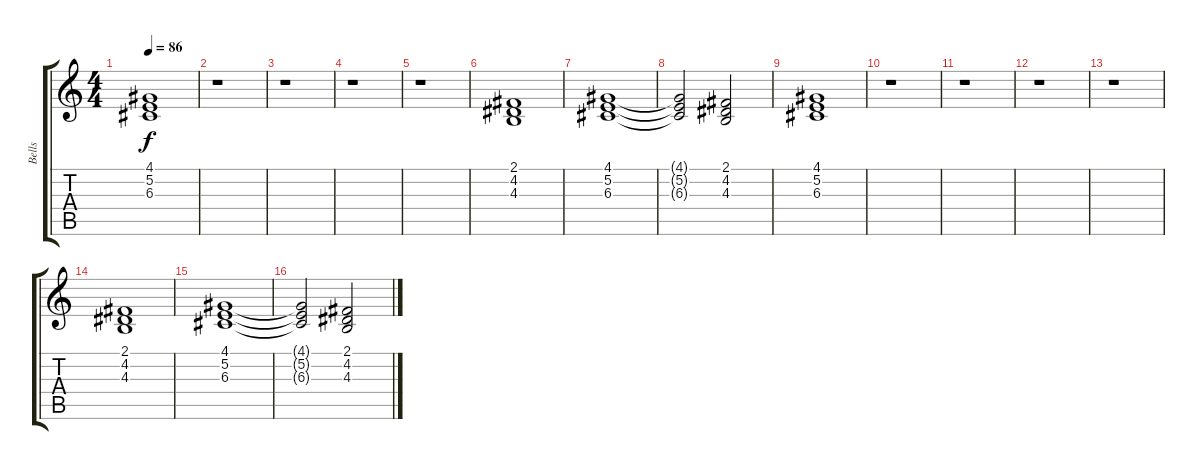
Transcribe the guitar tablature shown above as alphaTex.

\track ("Bells" "Bells") {instrument tubularbells}
\staff {score tabs}
\tuning (E4 B3 G3 D3 A2 E2) {hide}
\ts (4 4)
\tempo 86
\clef g2
\ks c
(4.1 5.2 6.3).1{dy f} |
r.1 |
r.1 |
r.1 |
r.1 |
(2.1 4.2 4.3).1 |
(4.1 5.2 6.3).1 |
(4.1{t} 5.2{t} 6.3{t}).2 (2.1 4.2 4.3).2 |
(4.1 5.2 6.3).1 |
r.1 |
r.1 |
r.1 |
r.1 |
(2.1 4.2 4.3).1 |
(4.1 5.2 6.3).1 |
(4.1{t} 5.2{t} 6.3{t}).2 (2.1 4.2 4.3).2
